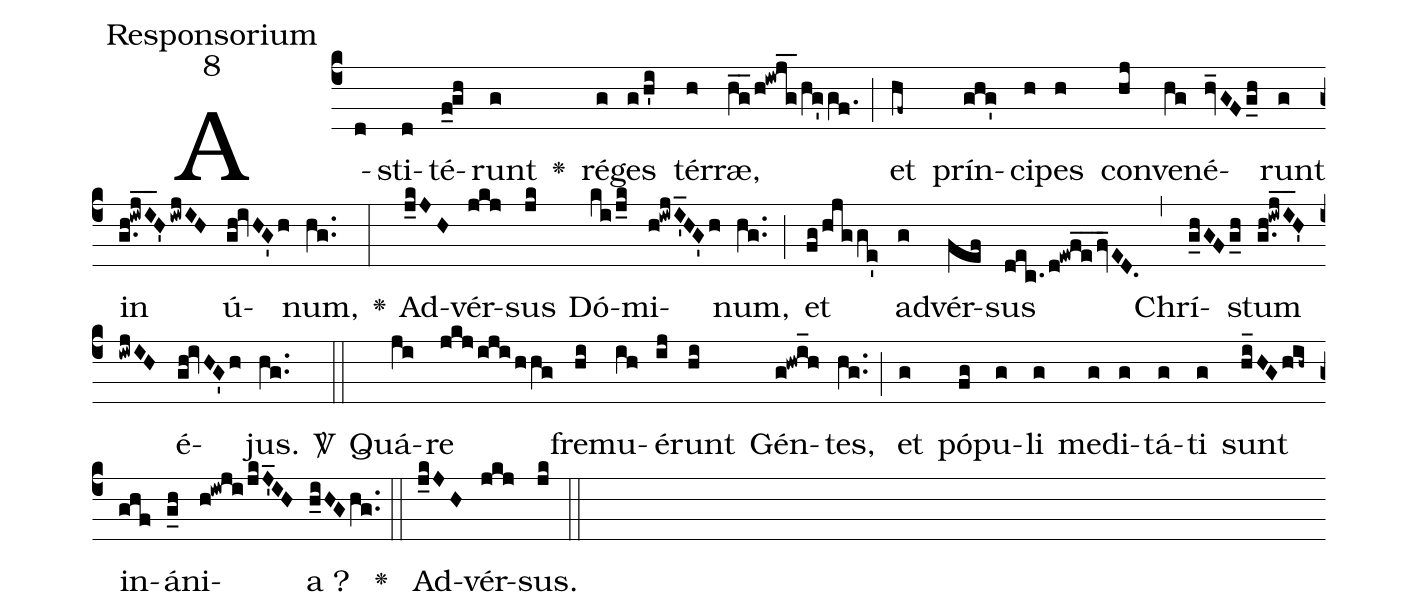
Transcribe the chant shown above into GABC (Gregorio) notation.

office-part: Responsorium;
mode: 8;
%%
(c4)
A(d)sti(d)té(f_0!gh)runt(g) <v>\greheightstar</v>()
ré(g)ges(g/h'i) tér(h)ræ,(hg__/h!iwj_g_/hg'gf.) (;)
et(hf~) prín(ghg')ci(h)pes(h) con(hj)ve(hg)né(hv_GF/g_h)runt(g) in(g.h!iwj_I_H'/iwjIH) ú(gh!ivHG'h)num,(hg..) <v>\greheightstar</v>(:)
Ad(j_kJH)vér(jkj)sus(jk) Dó(ki/j_k)mi(h!iwjI'_HG'h)num,(hg..) (;)
et(fg/hjgge') ad(g)vér(fef)sus(dec./d!ewf_e_/fv_ED.) (,)
Chrí(g_hGF/g_h)stum(g.h!iwj_I_H'/iwjIH) é(gh!ivHG'h)jus.(hg..) <sp>V/</sp>(::)
Quá(ji)re(jkj/iji/hhg) fre(hi)mu(ih)é(ij)runt(hi) Gén(g!hwi_h)tes,(hg..) (;)
et(g) pó(fg)pu(g)li(g) me(g)di(g)tá(g)ti(g) sunt(hi_HG/hih~) in(ghf)á(g_h)ni(h!iwji/jkJ'_IH)a ?(h_iHG/hg..) <v>\greheightstar</v>(::)
Ad(j_kJH)vér(jkj)sus.(jk) (::)
